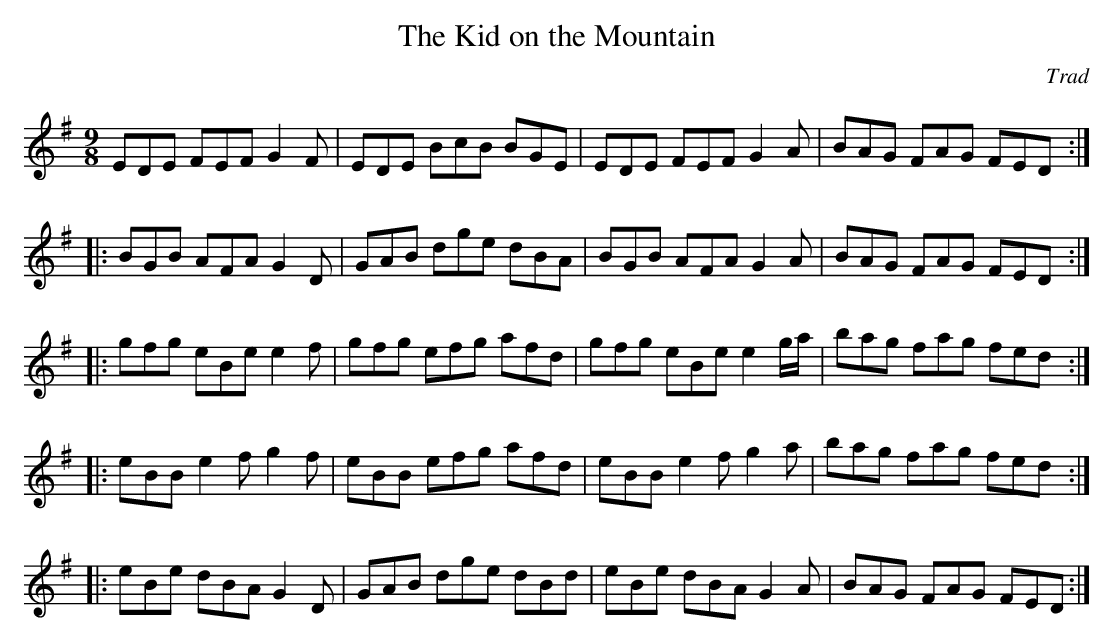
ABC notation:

X:1
T:The Kid on the Mountain
C:Trad
M:9/8
K:Em
L:1/8
EDE FEF G2F| EDE BcB BGE|EDE FEF G2A|BAG FAG FED:|
|:BGB AFA G2D|GAB dge dBA|BGB AFA G2A|BAG FAG FED:|
|:gfg eBe e2f|gfg efg afd|gfg eBe e2 g/a/|bag fag fed:|
|:eBB e2f g2f|eBB efg afd|eBB e2f g2a|bag fag fed:|
|:eBe dBA G2D|GAB dge dBd|eBe dBA G2A|BAG FAG FED:|
